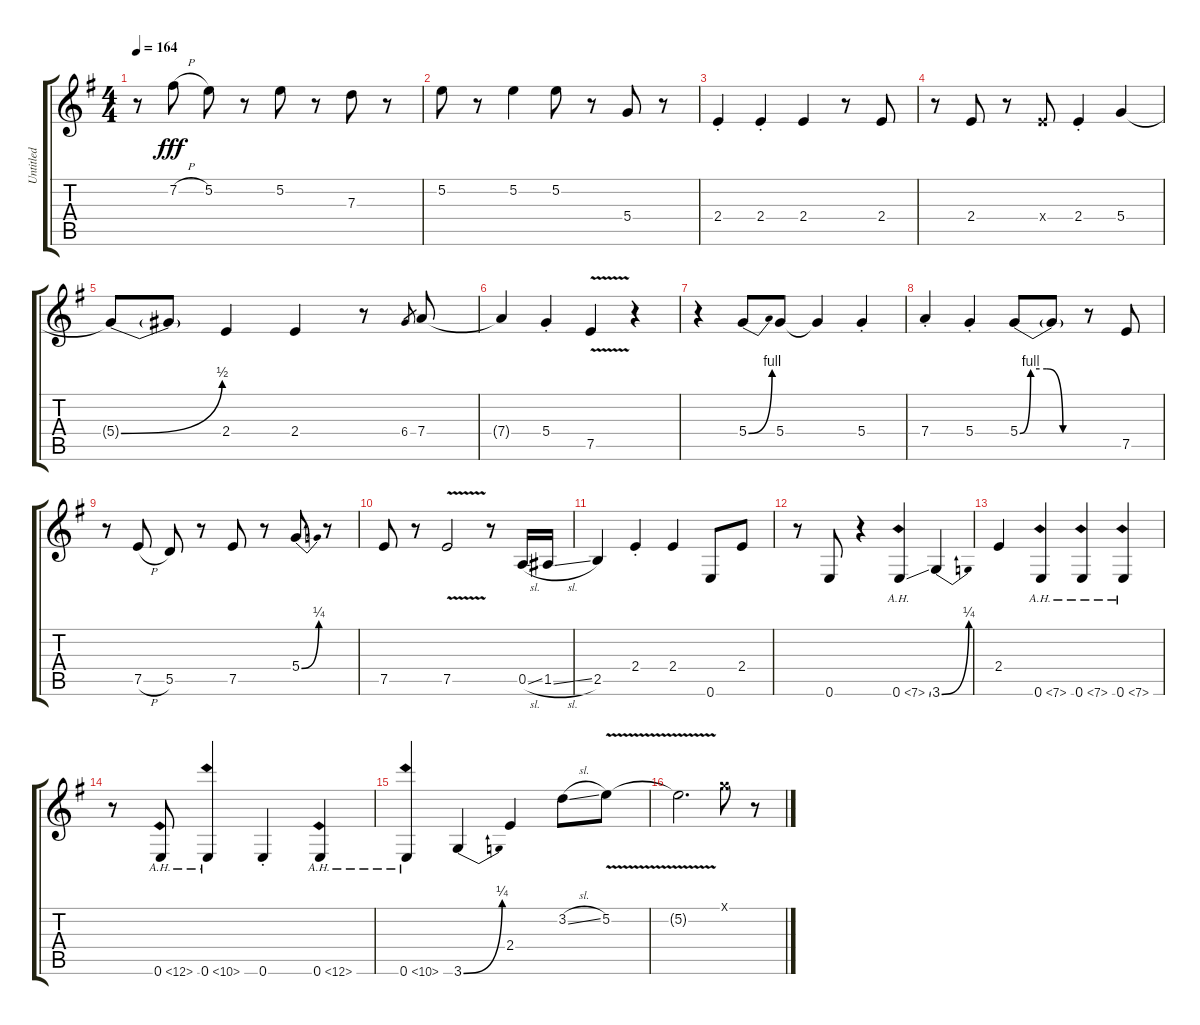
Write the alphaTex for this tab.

\track ("Untitled" "Untitled") {instrument distortionguitar}
\staff {score tabs}
\tuning (E4 B3 G3 D3 A2 E2) {hide}
\ts (4 4)
\tempo 164
\clef g2
\ks g
r.8{dy fff} 7.2{h}.8 5.2.8 r.8 5.2.8 r.8 7.3.8 r.8 |
5.2.8 r.8 5.2.4 5.2.8 r.8 5.4.8 r.8 |
2.4{st}.4 2.4{st}.4 2.4.4 r.8 2.4.8 |
r.8 2.4.8 r.8 2.4{x}.8 2.4{st}.4 5.4.4 |
5.4{be (bend 0 0 60 2) t}.8 5.4{t}.8 2.4.4 2.4.4 r.8 6.4.8{gr} 7.4.8 |
7.4{t}.4 5.4{st}.4 7.5{v}.4 r.4 |
r.4 5.4{be (bend 0 0 60 4)}.8 5.4.8 5.4{t}.4 5.4{st}.4 |
7.4{st}.4 5.4{st}.4 5.4{be (custom 0 0 10 4 25 4 40 0 60 0)}.8 5.4{t}.8 r.8 7.5.8 |
r.8 7.5{h}.8 5.5.8 r.8 7.5.8 r.8 5.4{be (bend 0 0 60 1)}.8 r.8 |
7.5.8 r.8 7.5{v}.2 r.8 0.5{sl}.16 1.5{sl}.16 |
2.5.4 2.4{st}.4 2.4.4 0.6.8 2.4.8 |
r.8 0.6.8 r.4 0.6{ah 7 ss}.4 3.6{be (bend 0 0 60 1)}.4 |
2.4.4 0.6{ah 7}.4 0.6{ah 7}.4 0.6{ah 7}.4 |
r.8 0.6{ah 12}.8 0.6{ah 10}.4 0.6{st}.4 0.6{ah 12}.4 |
0.6{ah 10}.4 3.6{be (bend 0 0 60 1)}.4 2.4.4 3.2{sl}.8 5.2{v}.8 |
5.2{v t}.2{d} 3.1{x}.8 r.8
